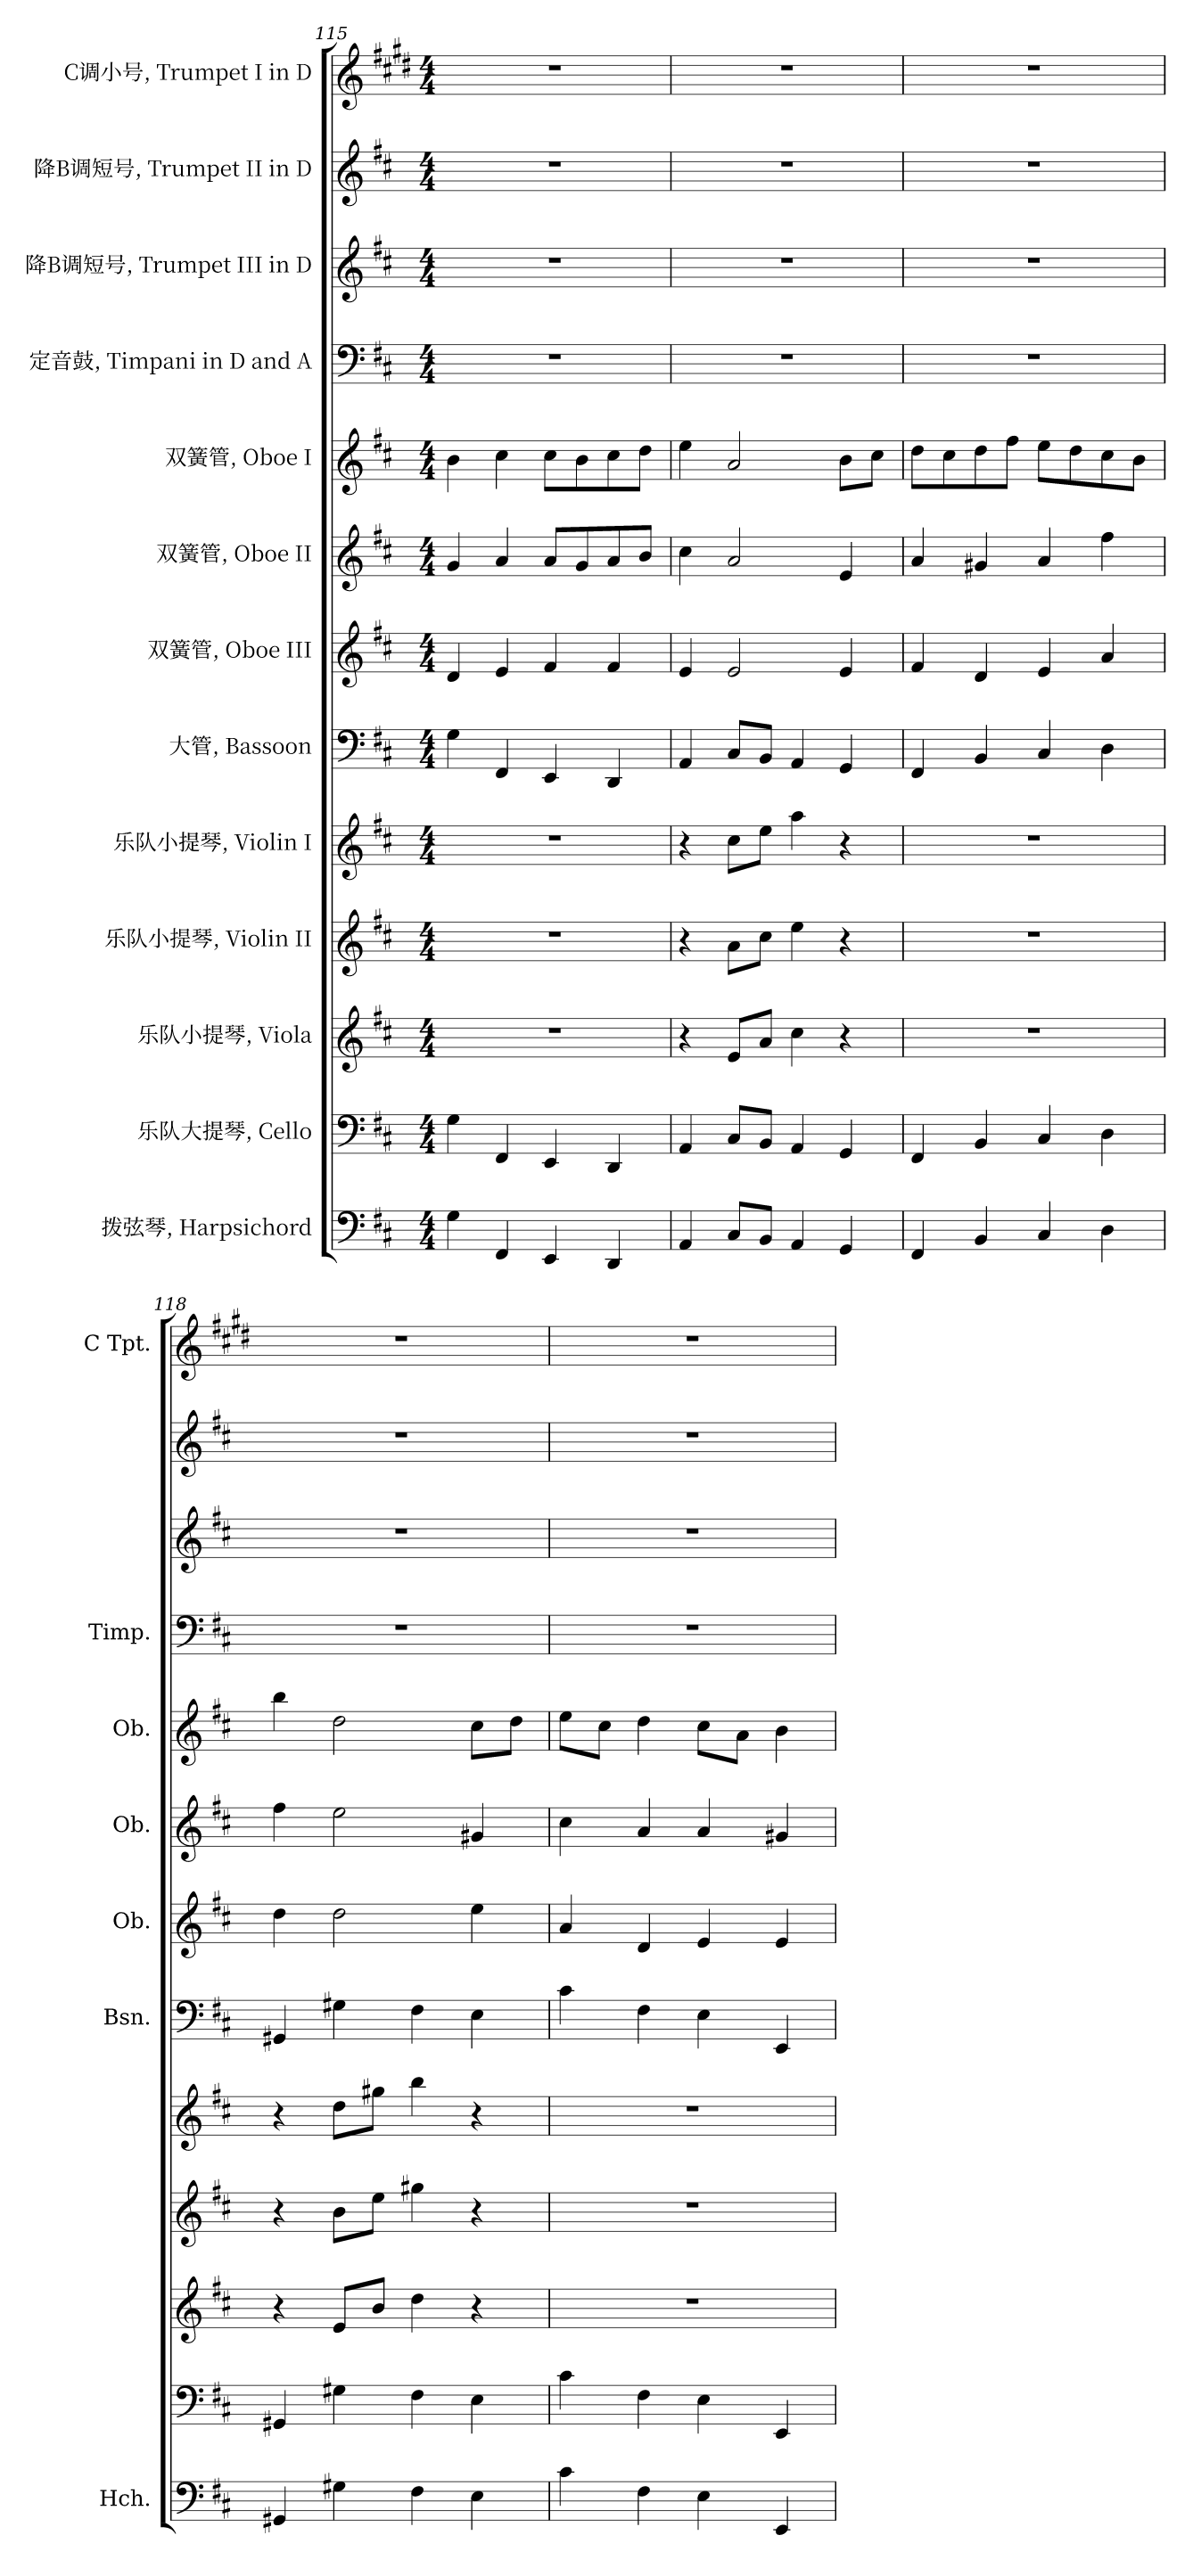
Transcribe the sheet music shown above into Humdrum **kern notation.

**kern	**kern	**kern	**kern	**kern	**kern	**kern	**kern	**kern	**kern	**kern	**kern	**kern
*part13	*part12	*part11	*part10	*part9	*part8	*part7	*part6	*part5	*part4	*part3	*part2	*part1
*staff13	*staff12	*staff11	*staff10	*staff9	*staff8	*staff7	*staff6	*staff5	*staff4	*staff3	*staff2	*staff1
*I"拨弦琴, Harpsichord	*I"乐队大提琴, Cello	*I"乐队小提琴, Viola	*I"乐队小提琴, Violin II	*I"乐队小提琴, Violin I	*I"大管, Bassoon	*I"双簧管, Oboe III	*I"双簧管, Oboe II	*I"双簧管, Oboe I	*I"定音鼓, Timpani in D and A	*I"降B调短号, Trumpet III in D	*I"降B调短号, Trumpet II in D	*I"C调小号, Trumpet I in D
*I'Hch.	*	*	*	*	*I'Bsn.	*I'Ob.	*I'Ob.	*I'Ob.	*I'Timp.	*	*	*I'C Tpt.
*clefF4	*clefF4	*clefG2	*clefG2	*clefG2	*clefF4	*clefG2	*clefG2	*clefG2	*clefF4	*clefG2	*clefG2	*clefG2
*	*	*	*	*	*	*	*	*	*	*ITrd1c2	*ITrd1c2	*ITrd1c2
*k[f#c#]	*k[f#c#]	*k[f#c#]	*k[f#c#]	*k[f#c#]	*k[f#c#]	*k[f#c#]	*k[f#c#]	*k[f#c#]	*k[f#c#]	*k[]	*k[]	*k[f#c#]
*M4/4	*M4/4	*M4/4	*M4/4	*M4/4	*M4/4	*M4/4	*M4/4	*M4/4	*M4/4	*M4/4	*M4/4	*M4/4
=115	=115	=115	=115	=115	=115	=115	=115	=115	=115	=115	=115	=115
4G\	4G\	1r	1r	1r	4G\	4d/	4g/	4b\	1r	1r	1r	1r
4FF#/	4FF#/	.	.	.	4FF#/	4e/	4a/	4cc#\	.	.	.	.
4EE/	4EE/	.	.	.	4EE/	4f#/	8a/L	8cc#\L	.	.	.	.
.	.	.	.	.	.	.	8g/	8b\	.	.	.	.
4DD/	4DD/	.	.	.	4DD/	4f#/	8a/	8cc#\	.	.	.	.
.	.	.	.	.	.	.	8b/J	8dd\J	.	.	.	.
=116	=116	=116	=116	=116	=116	=116	=116	=116	=116	=116	=116	=116
4AA/	4AA/	4r	4r	4r	4AA/	4e/	4cc#\	4ee\	1r	1r	1r	1r
8C#/L	8C#/L	8e/L	8a\L	8cc#\L	8C#/L	2e/	2a/	2a/	.	.	.	.
8BB/J	8BB/J	8a/J	8cc#\J	8ee\J	8BB/J	.	.	.	.	.	.	.
4AA/	4AA/	4cc#\	4ee\	4aa\	4AA/	.	.	.	.	.	.	.
4GG/	4GG/	4r	4r	4r	4GG/	4e/	4e/	8b\L	.	.	.	.
.	.	.	.	.	.	.	.	8cc#\J	.	.	.	.
!!LO:PB:g=z
=117	=117	=117	=117	=117	=117	=117	=117	=117	=117	=117	=117	=117
4FF#/	4FF#/	1r	1r	1r	4FF#/	4f#/	4a/	8dd\L	1r	1r	1r	1r
.	.	.	.	.	.	.	.	8cc#\	.	.	.	.
4BB/	4BB/	.	.	.	4BB/	4d/	4g#X/	8dd\	.	.	.	.
.	.	.	.	.	.	.	.	8ff#\J	.	.	.	.
4C#/	4C#/	.	.	.	4C#/	4e/	4a/	8ee\L	.	.	.	.
.	.	.	.	.	.	.	.	8dd\	.	.	.	.
4D\	4D\	.	.	.	4D\	4a/	4ff#\	8cc#\	.	.	.	.
.	.	.	.	.	.	.	.	8b\J	.	.	.	.
=118	=118	=118	=118	=118	=118	=118	=118	=118	=118	=118	=118	=118
4GG#X/	4GG#X/	4r	4r	4r	4GG#X/	4dd\	4ff#\	4bb\	1r	1r	1r	1r
4G#X\	4G#X\	8e/L	8b\L	8dd\L	4G#X\	2dd\	2ee\	2dd\	.	.	.	.
.	.	8b/J	8ee\J	8gg#X\J	.	.	.	.	.	.	.	.
4F#\	4F#\	4dd\	4gg#X\	4bb\	4F#\	.	.	.	.	.	.	.
4E\	4E\	4r	4r	4r	4E\	4ee\	4g#X/	8cc#\L	.	.	.	.
.	.	.	.	.	.	.	.	8dd\J	.	.	.	.
=119	=119	=119	=119	=119	=119	=119	=119	=119	=119	=119	=119	=119
4c#\	4c#\	1r	1r	1r	4c#\	4a/	4cc#\	8ee\L	1r	1r	1r	1r
.	.	.	.	.	.	.	.	8cc#\J	.	.	.	.
4F#\	4F#\	.	.	.	4F#\	4d/	4a/	4dd\	.	.	.	.
4E\	4E\	.	.	.	4E\	4e/	4a/	8cc#\L	.	.	.	.
.	.	.	.	.	.	.	.	8a\J	.	.	.	.
4EE/	4EE/	.	.	.	4EE/	4e/	4g#X/	4b\	.	.	.	.
=	=	=	=	=	=	=	=	=	=	=	=	=
*-	*-	*-	*-	*-	*-	*-	*-	*-	*-	*-	*-	*-
